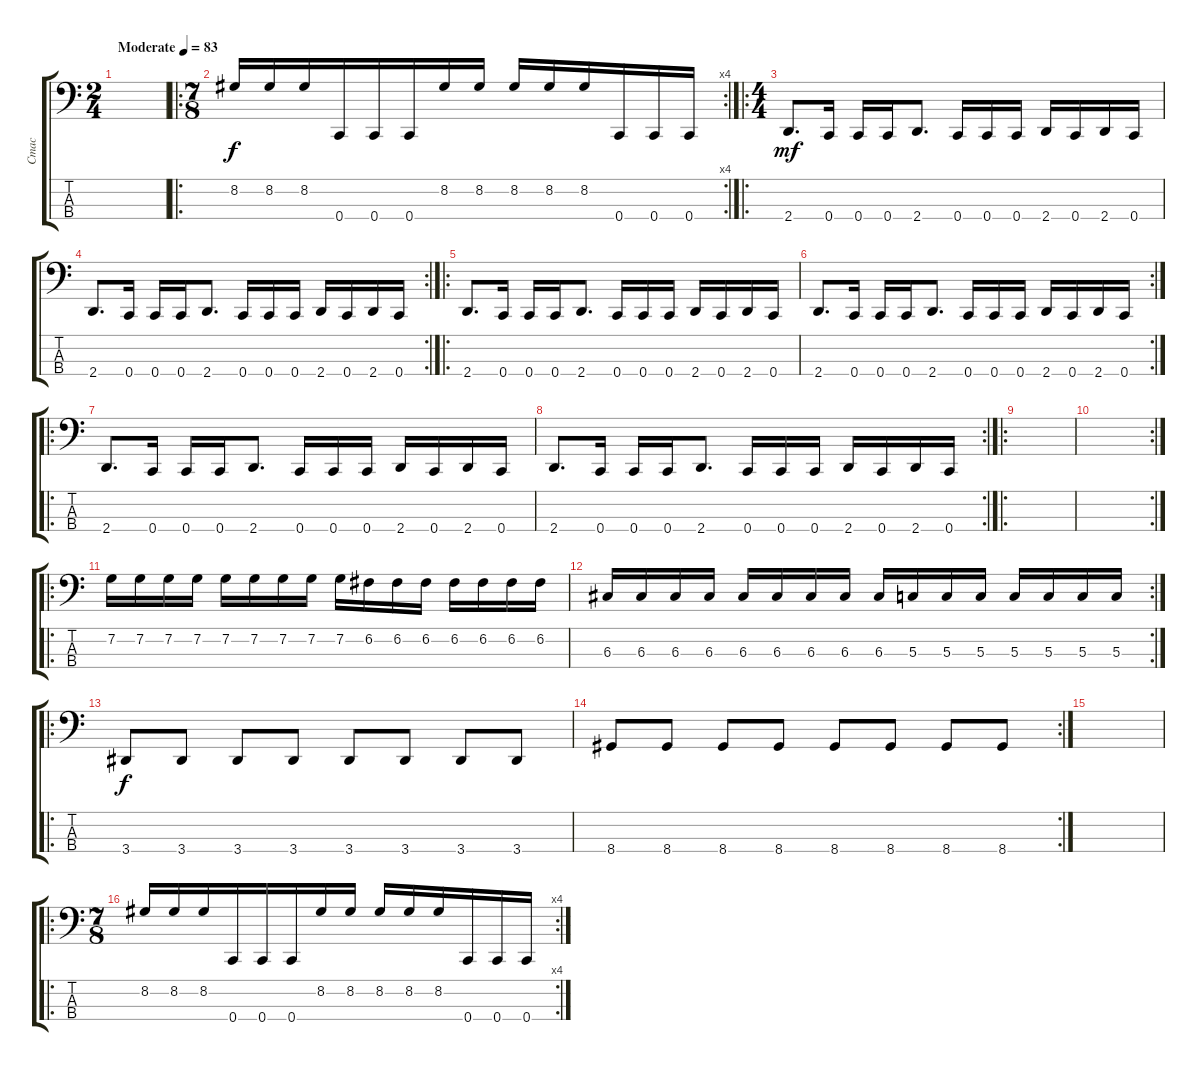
\track ("Стас" "Стас") {instrument electricbasspick}
\staff {score tabs}
\tuning (F2 C2 G1 C1) {hide}
\ts (2 4)
\tempo (83 "Moderate")
\clef f4
\ks c
|
\ro
\rc 4
\ts (7 8)
8.2.16 8.2.16 8.2.16 0.4.16 0.4.16 0.4.16 8.2.16 8.2.16 8.2.16 8.2.16 8.2.16 0.4.16 0.4.16 0.4.16 |
\ro
\ts (4 4)
2.4.8{d dy mf} 0.4.16 0.4.16 0.4.16 2.4.8{d} 0.4.16 0.4.16 0.4.16 2.4.16 0.4.16 2.4.16 0.4.16 |
\rc 2
2.4.8{d} 0.4.16 0.4.16 0.4.16 2.4.8{d} 0.4.16 0.4.16 0.4.16 2.4.16 0.4.16 2.4.16 0.4.16 |
\ro
2.4.8{d} 0.4.16 0.4.16 0.4.16 2.4.8{d} 0.4.16 0.4.16 0.4.16 2.4.16 0.4.16 2.4.16 0.4.16 |
\rc 2
2.4.8{d} 0.4.16 0.4.16 0.4.16 2.4.8{d} 0.4.16 0.4.16 0.4.16 2.4.16 0.4.16 2.4.16 0.4.16 |
\ro
2.4.8{d} 0.4.16 0.4.16 0.4.16 2.4.8{d} 0.4.16 0.4.16 0.4.16 2.4.16 0.4.16 2.4.16 0.4.16 |
\rc 2
2.4.8{d} 0.4.16 0.4.16 0.4.16 2.4.8{d} 0.4.16 0.4.16 0.4.16 2.4.16 0.4.16 2.4.16 0.4.16 |
\ro
|
\rc 2
|
\ro
7.2.16 7.2.16 7.2.16 7.2.16 7.2.16 7.2.16 7.2.16 7.2.16 7.2.16 6.2.16 6.2.16 6.2.16 6.2.16 6.2.16 6.2.16 6.2.16 |
\rc 2
6.3.16 6.3.16 6.3.16 6.3.16 6.3.16 6.3.16 6.3.16 6.3.16 6.3.16 5.3.16 5.3.16 5.3.16 5.3.16 5.3.16 5.3.16 5.3.16 |
\ro
3.4.8{dy f} 3.4.8 3.4.8 3.4.8 3.4.8 3.4.8 3.4.8 3.4.8 |
\rc 2
8.4.8 8.4.8 8.4.8 8.4.8 8.4.8 8.4.8 8.4.8 8.4.8 |
|
\ro
\rc 4
\ts (7 8)
8.2.16 8.2.16 8.2.16 0.4.16 0.4.16 0.4.16 8.2.16 8.2.16 8.2.16 8.2.16 8.2.16 0.4.16 0.4.16 0.4.16
